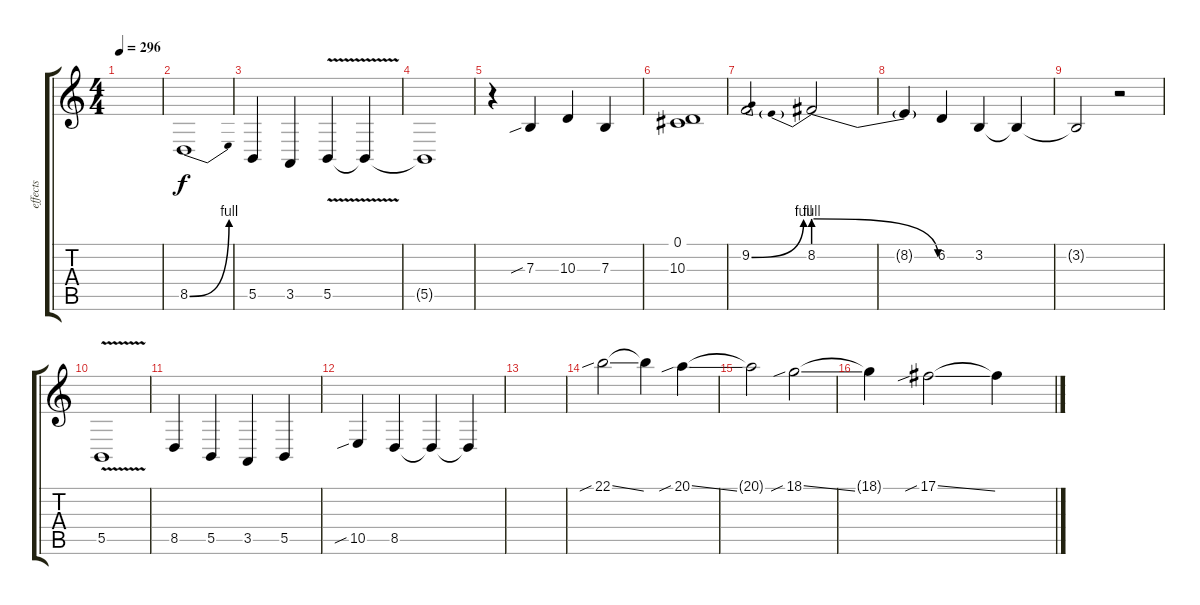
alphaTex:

\track ("effects" "effects") {instrument tremolostrings}
\staff {score tabs}
\tuning (Db4 Ab3 E3 B2 Gb2 B1) {hide}
\ts (4 4)
\tempo 296
\clef g2
\ks c
|
8.5{be (bend 0 0 60 4)}.1{instrument distortionguitar} |
5.5.4 3.5.4 5.5{v}.4 5.5{t}.4 |
5.5{t}.1 |
r.4 7.3{sib}.4 10.3.4 7.3.4 |
(0.1 10.3).1 |
9.2{be (bend 0 0 60 4)}.2 8.2{be (prebendrelease 0 4 60 0)}.2 |
8.2{t}.4 6.2.4 3.2.4 3.2{t}.4 |
3.2{t}.2 r.2 |
5.5{v}.1 |
8.5.4 5.5.4 3.5.4 5.5.4 |
10.5{sib}.4 8.5.4 8.5{t}.4 8.5{t}.4 |
|
22.1{sib ss}.2 22.1{t}.4 20.1{sib ss}.4 |
20.1{t}.2 18.1{sib ss}.2 |
18.1{t}.4 17.1{sib ss}.2 17.1{t}.4
